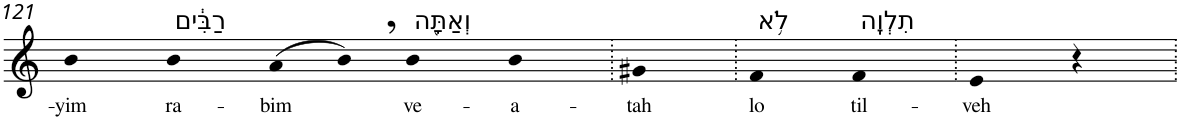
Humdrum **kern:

**kern	**text
*part1	*part1
*staff1	*staff1
*I"Piano	*
*I'Pno	*
!!LO:PB:g=z
*clefG2	*
*k[]	*
=121	=121
!	!LO:LY:b
4b	-yim
!LO:TX:a:t=רַבִּ֔ים	!
!	!LO:LY:b
4b	ra-
!	!LO:LY:b
(8a	-bim
8b,)	.
!LO:TX:a:t=וְאַתָּ֖ה	!
!	!LO:LY:b
4b	ve-
!	!LO:LY:b
4b	-a-
=122.	=122.
!	!LO:LY:b
4g#X	-tah
=123.	=123.
!LO:TX:a:t=לֹ֥א	!
!	!LO:LY:b
4f	lo
!LO:TX:a:t=תִלְוֶֽה	!
!	!LO:LY:b
4f	til-
=124.	=124.
!	!LO:LY:b
4e	-veh
4r	.
=.	=.
*-	*-
